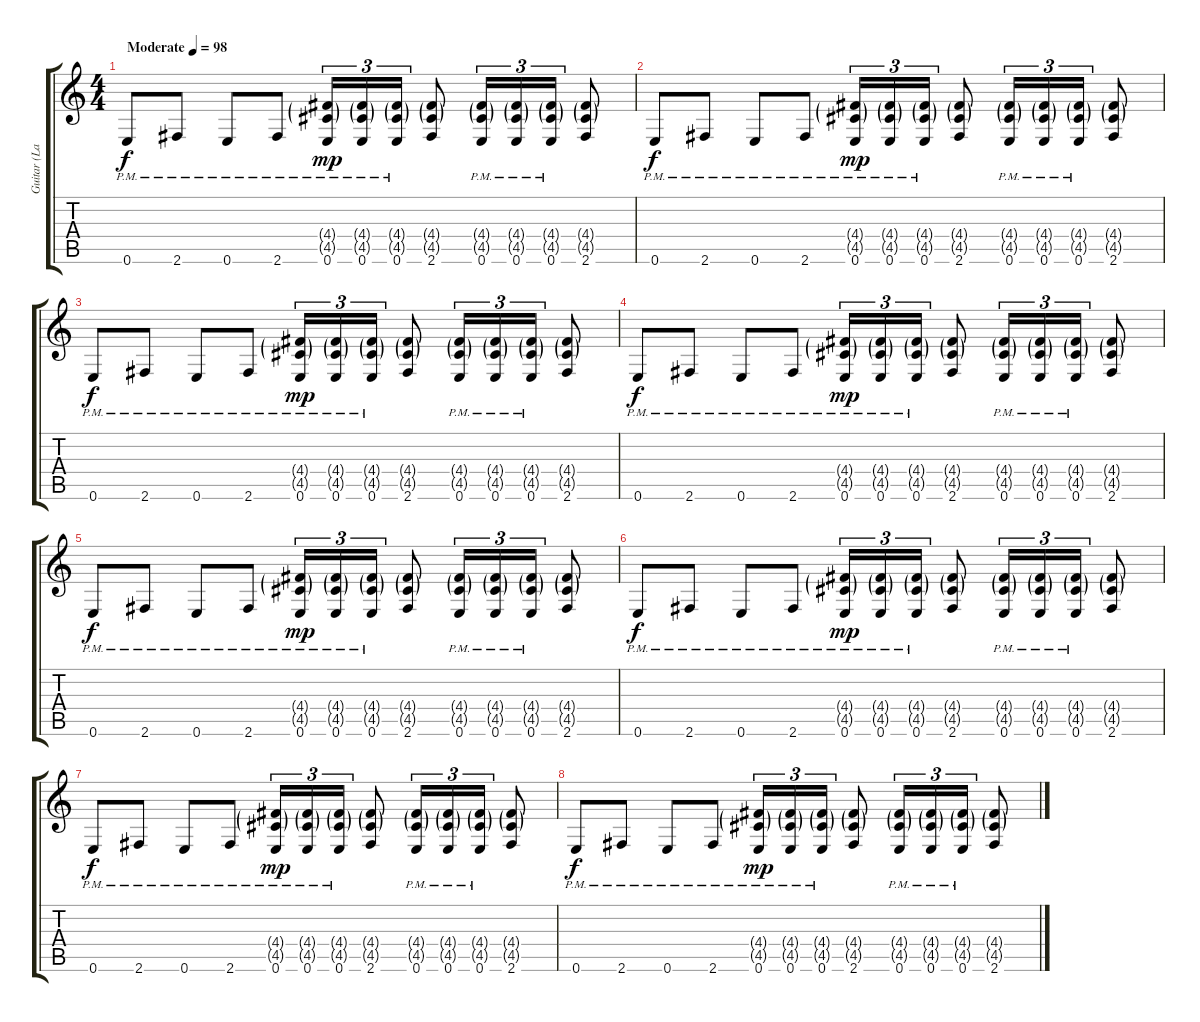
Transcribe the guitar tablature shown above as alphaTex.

\track ("Guitar (Larry Lalonde)" "Guitar (La") {instrument distortionguitar}
\staff {score tabs}
\tuning (E4 B3 G3 D3 A2 E2) {hide}
\ts (4 4)
\tempo (98 "Moderate")
\clef g2
\ks c
0.6{pm}.8{dy f instrument distortionguitar} 2.6{pm}.8 0.6{pm}.8 2.6{pm}.8 (4.4{g} 4.5{g} 0.6{pm}).16{tu (3 2) dy mp} (4.4{g} 4.5{g} 0.6{pm}).16{tu (3 2)} (4.4{g} 4.5{g} 0.6{pm}).16{tu (3 2)} (4.4{g} 4.5{g} 2.6).8 (4.4{g} 4.5{g} 0.6{pm}).16{tu (3 2)} (4.4{g} 4.5{g} 0.6{pm}).16{tu (3 2)} (4.4{g} 4.5{g} 0.6{pm}).16{tu (3 2)} (4.4{g} 4.5{g} 2.6).8 |
0.6{pm}.8{dy f} 2.6{pm}.8 0.6{pm}.8 2.6{pm}.8 (4.4{g} 4.5{g} 0.6{pm}).16{tu (3 2) dy mp} (4.4{g} 4.5{g} 0.6{pm}).16{tu (3 2)} (4.4{g} 4.5{g} 0.6{pm}).16{tu (3 2)} (4.4{g} 4.5{g} 2.6).8 (4.4{g} 4.5{g} 0.6{pm}).16{tu (3 2)} (4.4{g} 4.5{g} 0.6{pm}).16{tu (3 2)} (4.4{g} 4.5{g} 0.6{pm}).16{tu (3 2)} (4.4{g} 4.5{g} 2.6).8 |
0.6{pm}.8{dy f} 2.6{pm}.8 0.6{pm}.8 2.6{pm}.8 (4.4{g} 4.5{g} 0.6{pm}).16{tu (3 2) dy mp} (4.4{g} 4.5{g} 0.6{pm}).16{tu (3 2)} (4.4{g} 4.5{g} 0.6{pm}).16{tu (3 2)} (4.4{g} 4.5{g} 2.6).8 (4.4{g} 4.5{g} 0.6{pm}).16{tu (3 2)} (4.4{g} 4.5{g} 0.6{pm}).16{tu (3 2)} (4.4{g} 4.5{g} 0.6{pm}).16{tu (3 2)} (4.4{g} 4.5{g} 2.6).8 |
0.6{pm}.8{dy f} 2.6{pm}.8 0.6{pm}.8 2.6{pm}.8 (4.4{g} 4.5{g} 0.6{pm}).16{tu (3 2) dy mp} (4.4{g} 4.5{g} 0.6{pm}).16{tu (3 2)} (4.4{g} 4.5{g} 0.6{pm}).16{tu (3 2)} (4.4{g} 4.5{g} 2.6).8 (4.4{g} 4.5{g} 0.6{pm}).16{tu (3 2)} (4.4{g} 4.5{g} 0.6{pm}).16{tu (3 2)} (4.4{g} 4.5{g} 0.6{pm}).16{tu (3 2)} (4.4{g} 4.5{g} 2.6).8 |
0.6{pm}.8{dy f} 2.6{pm}.8 0.6{pm}.8 2.6{pm}.8 (4.4{g} 4.5{g} 0.6{pm}).16{tu (3 2) dy mp} (4.4{g} 4.5{g} 0.6{pm}).16{tu (3 2)} (4.4{g} 4.5{g} 0.6{pm}).16{tu (3 2)} (4.4{g} 4.5{g} 2.6).8 (4.4{g} 4.5{g} 0.6{pm}).16{tu (3 2)} (4.4{g} 4.5{g} 0.6{pm}).16{tu (3 2)} (4.4{g} 4.5{g} 0.6{pm}).16{tu (3 2)} (4.4{g} 4.5{g} 2.6).8 |
0.6{pm}.8{dy f} 2.6{pm}.8 0.6{pm}.8 2.6{pm}.8 (4.4{g} 4.5{g} 0.6{pm}).16{tu (3 2) dy mp} (4.4{g} 4.5{g} 0.6{pm}).16{tu (3 2)} (4.4{g} 4.5{g} 0.6{pm}).16{tu (3 2)} (4.4{g} 4.5{g} 2.6).8 (4.4{g} 4.5{g} 0.6{pm}).16{tu (3 2)} (4.4{g} 4.5{g} 0.6{pm}).16{tu (3 2)} (4.4{g} 4.5{g} 0.6{pm}).16{tu (3 2)} (4.4{g} 4.5{g} 2.6).8 |
0.6{pm}.8{dy f} 2.6{pm}.8 0.6{pm}.8 2.6{pm}.8 (4.4{g} 4.5{g} 0.6{pm}).16{tu (3 2) dy mp} (4.4{g} 4.5{g} 0.6{pm}).16{tu (3 2)} (4.4{g} 4.5{g} 0.6{pm}).16{tu (3 2)} (4.4{g} 4.5{g} 2.6).8 (4.4{g} 4.5{g} 0.6{pm}).16{tu (3 2)} (4.4{g} 4.5{g} 0.6{pm}).16{tu (3 2)} (4.4{g} 4.5{g} 0.6{pm}).16{tu (3 2)} (4.4{g} 4.5{g} 2.6).8 |
0.6{pm}.8{dy f} 2.6{pm}.8 0.6{pm}.8 2.6{pm}.8 (4.4{g} 4.5{g} 0.6{pm}).16{tu (3 2) dy mp} (4.4{g} 4.5{g} 0.6{pm}).16{tu (3 2)} (4.4{g} 4.5{g} 0.6{pm}).16{tu (3 2)} (4.4{g} 4.5{g} 2.6).8 (4.4{g} 4.5{g} 0.6{pm}).16{tu (3 2)} (4.4{g} 4.5{g} 0.6{pm}).16{tu (3 2)} (4.4{g} 4.5{g} 0.6{pm}).16{tu (3 2)} (4.4{g} 4.5{g} 2.6).8
